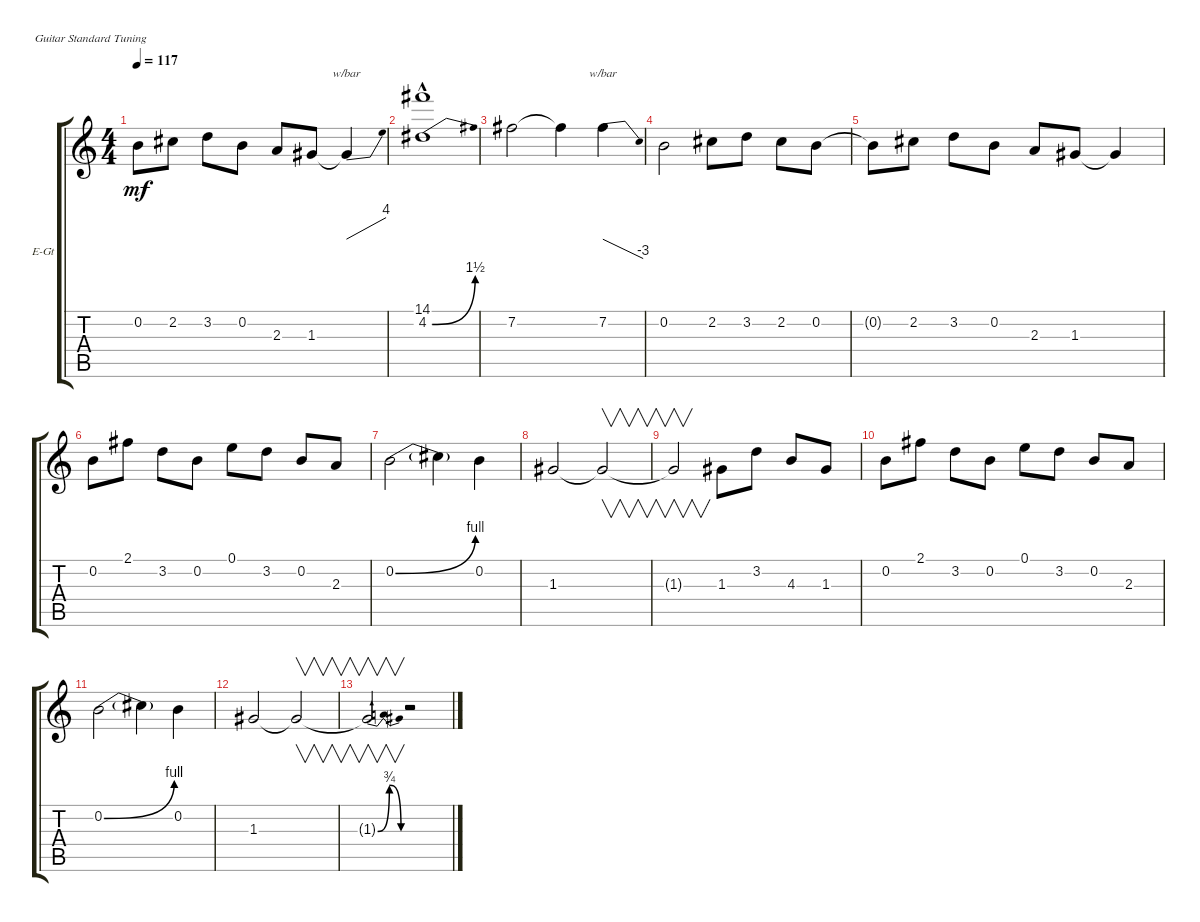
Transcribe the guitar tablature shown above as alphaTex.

\defaultSystemsLayout 4
\bracketExtendMode groupsimilarinstruments
\firstSystemTrackNameOrientation horizontal
\otherSystemsTrackNameOrientation horizontal
\track ("Electric Guitar" "E-Gt") {instrument electricguitarclean}
\staff {score tabs}
\tuning (E4 B3 G3 D3 A2 E2)
\ts (4 4)
\tempo 117
\clef g2
\ks c
0.2{t}.8{dy mf} 2.2.8 3.2.8 0.2.8 2.3.8 1.3.8 1.3{t}.4{tbe (dive default 0 0 34.199999999999996 16)} |
(4.2{be (bend 0 0 15 6)} 14.1{hac}).1 |
7.2.2 7.2{t}.4 7.2.4{tbe (dive default 0 0 58.8 -12)} |
0.2.2 2.2.8 3.2.8 2.2.8 0.2.8 |
0.2{t}.8 2.2.8 3.2.8 0.2.8 2.3.8 1.3.8 1.3{t}.4 |
0.2.8 2.1.8 3.2.8 0.2.8 0.1.8 3.2.8 0.2.8 2.3.8 |
0.2{be (bend 0 0 15 4)}.2 0.2{t}.4 0.2.4 |
1.3.2 1.3{t}.2{v} |
1.3{t}.2{v} 1.3.8 3.2.8 4.3.8 1.3.8 |
0.2.8 2.1.8 3.2.8 0.2.8 0.1.8 3.2.8 0.2.8 2.3.8 |
0.2{be (bend 0 0 15 4)}.2 0.2{t}.4 0.2.4 |
1.3.2 1.3{t}.2{v} |
1.3{be (bendrelease 0 0 10.799999999999999 3 20.4 3 30 0) t}.2{v} r.2
